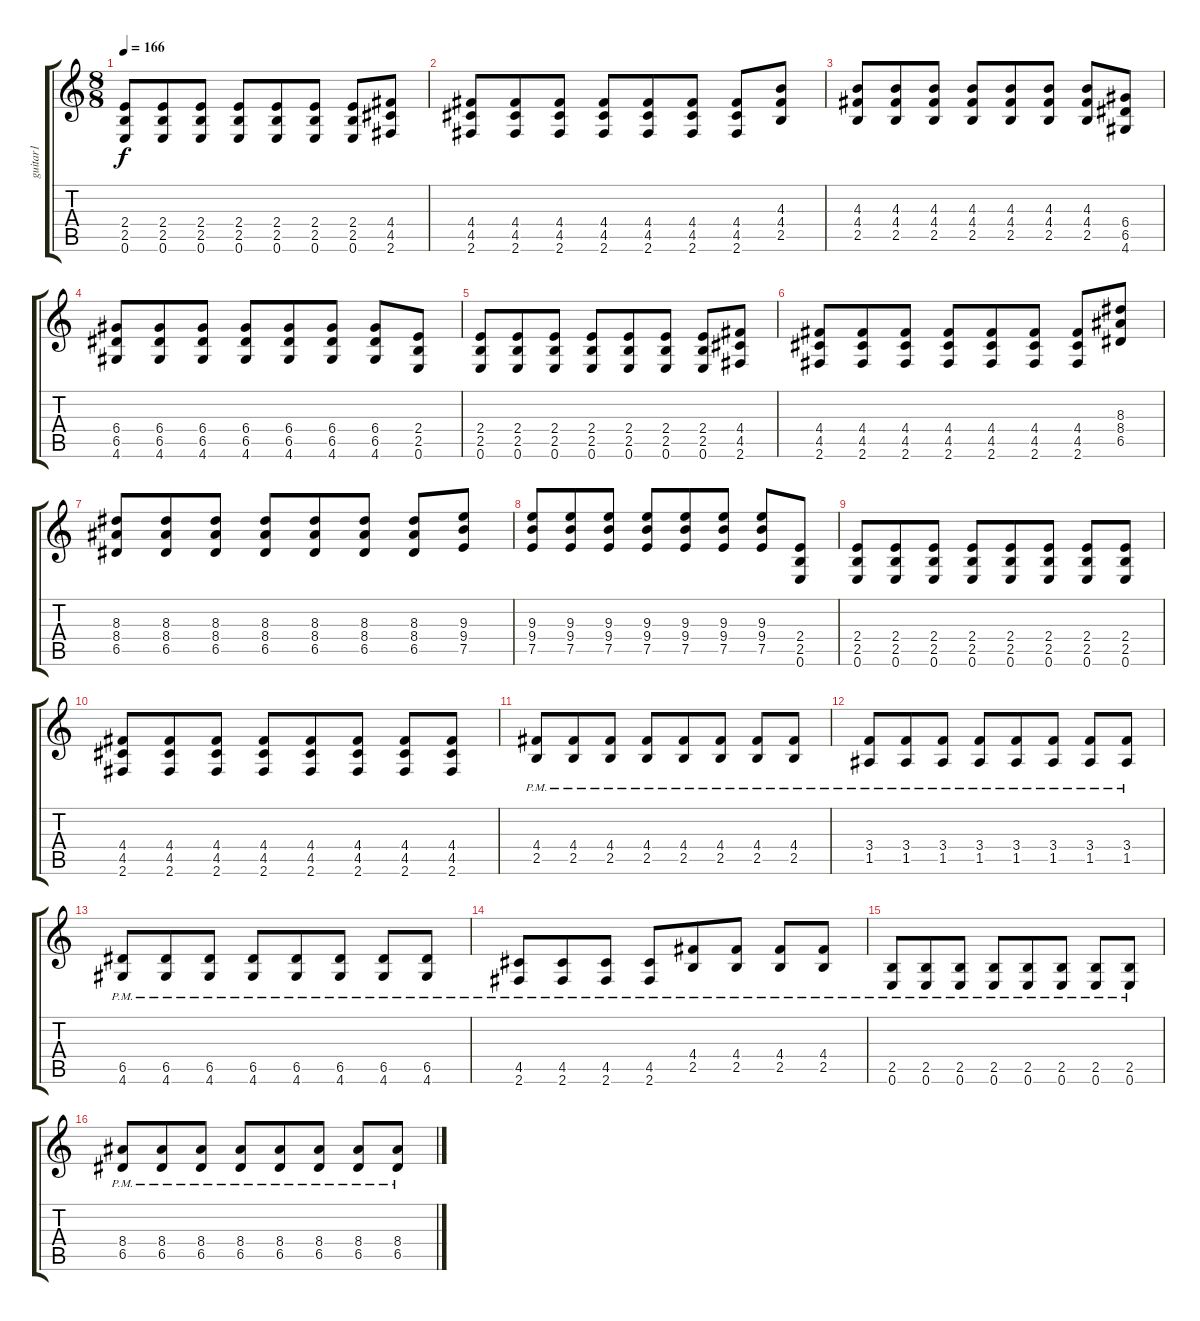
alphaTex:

\track ("guitar1" "guitar1") {instrument overdrivenguitar}
\staff {score tabs}
\tuning (E4 B3 G3 D3 A2 E2) {hide}
\ts (8 8)
\tempo 166
\clef g2
\ks c
(2.4 2.5 0.6).8{dy f} (2.4 2.5 0.6).8 (2.4 2.5 0.6).8 (2.4 2.5 0.6).8 (2.4 2.5 0.6).8 (2.4 2.5 0.6).8 (2.4 2.5 0.6).8 (4.4 4.5 2.6).8 |
(4.4 4.5 2.6).8 (4.4 4.5 2.6).8 (4.4 4.5 2.6).8 (4.4 4.5 2.6).8 (4.4 4.5 2.6).8 (4.4 4.5 2.6).8 (4.4 4.5 2.6).8 (4.3 4.4 2.5).8 |
(4.3 4.4 2.5).8 (4.3 4.4 2.5).8 (4.3 4.4 2.5).8 (4.3 4.4 2.5).8 (4.3 4.4 2.5).8 (4.3 4.4 2.5).8 (4.3 4.4 2.5).8 (6.4 6.5 4.6).8 |
(6.4 6.5 4.6).8 (6.4 6.5 4.6).8 (6.4 6.5 4.6).8 (6.4 6.5 4.6).8 (6.4 6.5 4.6).8 (6.4 6.5 4.6).8 (6.4 6.5 4.6).8 (2.4 2.5 0.6).8 |
(2.4 2.5 0.6).8 (2.4 2.5 0.6).8 (2.4 2.5 0.6).8 (2.4 2.5 0.6).8 (2.4 2.5 0.6).8 (2.4 2.5 0.6).8 (2.4 2.5 0.6).8 (4.4 4.5 2.6).8 |
(4.4 4.5 2.6).8 (4.4 4.5 2.6).8 (4.4 4.5 2.6).8 (4.4 4.5 2.6).8 (4.4 4.5 2.6).8 (4.4 4.5 2.6).8 (4.4 4.5 2.6).8 (8.3 8.4 6.5).8 |
(8.3 8.4 6.5).8 (8.3 8.4 6.5).8 (8.3 8.4 6.5).8 (8.3 8.4 6.5).8 (8.3 8.4 6.5).8 (8.3 8.4 6.5).8 (8.3 8.4 6.5).8 (9.3 9.4 7.5).8 |
(9.3 9.4 7.5).8 (9.3 9.4 7.5).8 (9.3 9.4 7.5).8 (9.3 9.4 7.5).8 (9.3 9.4 7.5).8 (9.3 9.4 7.5).8 (9.3 9.4 7.5).8 (2.4 2.5 0.6).8 |
(2.4 2.5 0.6).8 (2.4 2.5 0.6).8 (2.4 2.5 0.6).8 (2.4 2.5 0.6).8 (2.4 2.5 0.6).8 (2.4 2.5 0.6).8 (2.4 2.5 0.6).8 (2.4 2.5 0.6).8 |
(4.4 4.5 2.6).8 (4.4 4.5 2.6).8 (4.4 4.5 2.6).8 (4.4 4.5 2.6).8 (4.4 4.5 2.6).8 (4.4 4.5 2.6).8 (4.4 4.5 2.6).8 (4.4 4.5 2.6).8 |
(4.4{pm} 2.5{pm}).8 (4.4{pm} 2.5{pm}).8 (4.4{pm} 2.5{pm}).8 (4.4{pm} 2.5{pm}).8 (4.4{pm} 2.5{pm}).8 (4.4{pm} 2.5{pm}).8 (4.4{pm} 2.5{pm}).8 (4.4{pm} 2.5{pm}).8 |
(3.4{pm} 1.5{pm}).8 (3.4{pm} 1.5{pm}).8 (3.4{pm} 1.5{pm}).8 (3.4{pm} 1.5{pm}).8 (3.4{pm} 1.5{pm}).8 (3.4{pm} 1.5{pm}).8 (3.4{pm} 1.5{pm}).8 (3.4{pm} 1.5{pm}).8 |
(6.5{pm} 4.6{pm}).8 (6.5{pm} 4.6{pm}).8 (6.5{pm} 4.6{pm}).8 (6.5{pm} 4.6{pm}).8 (6.5{pm} 4.6{pm}).8 (6.5{pm} 4.6{pm}).8 (6.5{pm} 4.6{pm}).8 (6.5{pm} 4.6{pm}).8 |
(4.5{pm} 2.6{pm}).8 (4.5{pm} 2.6{pm}).8 (4.5{pm} 2.6{pm}).8 (4.5{pm} 2.6{pm}).8 (4.4{pm} 2.5{pm}).8 (4.4{pm} 2.5{pm}).8 (4.4{pm} 2.5{pm}).8 (4.4{pm} 2.5{pm}).8 |
(2.5{pm} 0.6{pm}).8 (2.5{pm} 0.6{pm}).8 (2.5{pm} 0.6{pm}).8 (2.5{pm} 0.6{pm}).8 (2.5{pm} 0.6{pm}).8 (2.5{pm} 0.6{pm}).8 (2.5{pm} 0.6{pm}).8 (2.5{pm} 0.6{pm}).8 |
(8.4{pm} 6.5{pm}).8 (8.4{pm} 6.5{pm}).8 (8.4{pm} 6.5{pm}).8 (8.4{pm} 6.5{pm}).8 (8.4{pm} 6.5{pm}).8 (8.4{pm} 6.5{pm}).8 (8.4{pm} 6.5{pm}).8 (8.4{pm} 6.5{pm}).8
